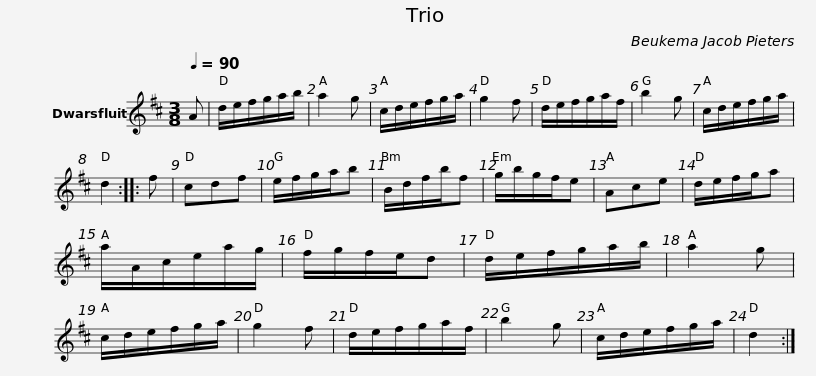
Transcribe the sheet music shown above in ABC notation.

X:1
L:1/8
Q:1/4=90
M:3/8
I:linebreak $
K:D
V:1 treble
V:1
 A | d/e/f/g/a/b/ | a2 g | c/d/e/f/g/a/ | g2 f | %5
 d/e/f/g/a/f/ | b2 g | c/d/e/f/g/a/ | d2 ::$ f | %10
 cdf | e/f/g/a/b | B/d/f/b/f | g/b/g/f/e | Ace | %15
 d/e/f/g/a | a/A/c/e/a/g/ |$ f/g/f/e/d | d/e/f/g/a/b/ | a2 g | %20
 c/d/e/f/g/a/ | g2 f | d/e/f/g/a/f/ | b2 g | c/d/e/f/g/a/ | %25
 d2 :| %26
